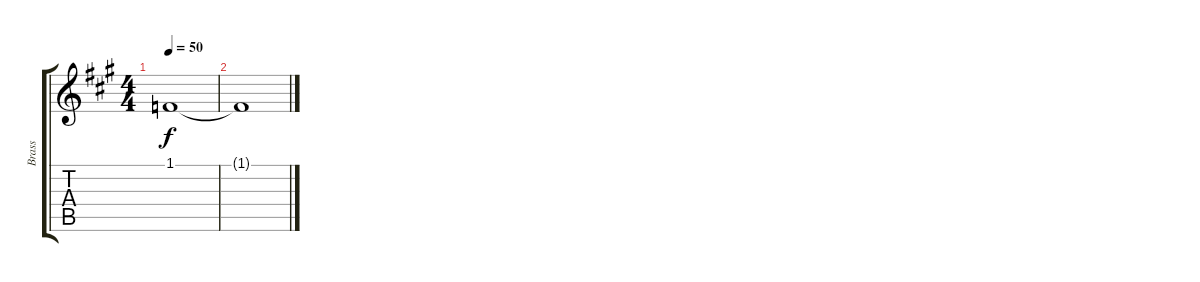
\track ("Brass" "Brass") {instrument trombone}
\staff {score tabs}
\tuning (E4 B3 G3 D3 A2 E2) {hide}
\ts (4 4)
\tempo 50
\clef g2
\ks a
1.1{t}.1{dy f} |
1.1{t}.1
